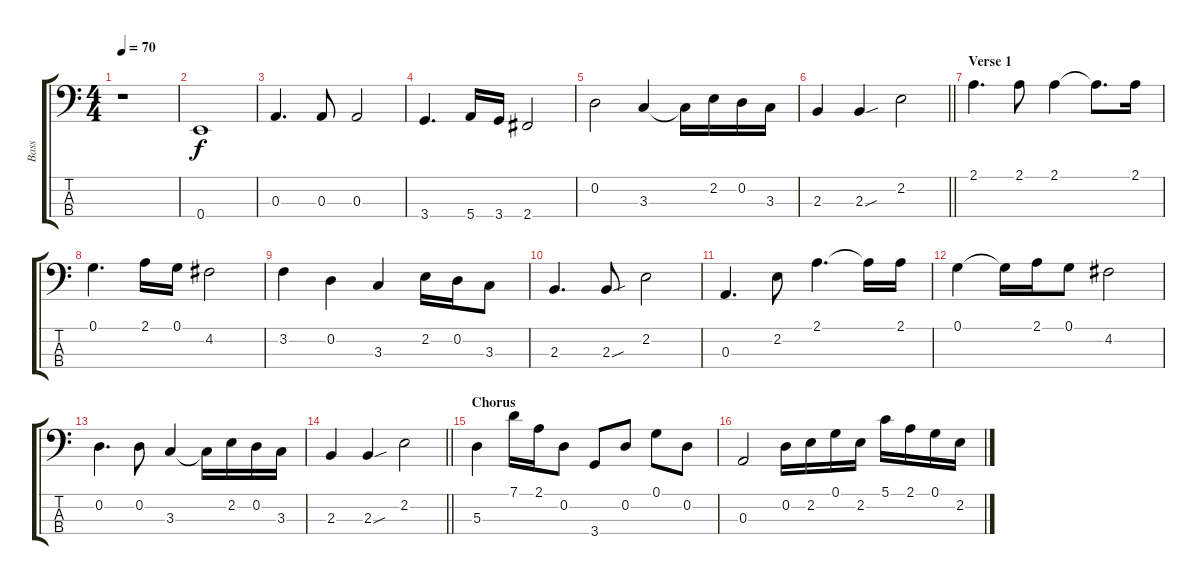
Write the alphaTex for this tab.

\track ("Bass" "Bass") {instrument electricbassfinger}
\staff {score tabs}
\tuning (G2 D2 A1 E1) {hide}
\ts (4 4)
\tempo 70
\clef f4
\ks c
r.1{dy f instrument electricbassfinger} |
0.4.1 |
0.3.4{d} 0.3.8 0.3.2 |
3.4.4{d} 5.4.16 3.4.16 2.4.2 |
0.2.2 3.3.4 3.3{t}.16 2.2.16 0.2.16 3.3.16 |
\barLineRight lightlight
2.3.4 2.3{sou}.4 2.2.2 |
\section ("" "Verse 1")
2.1.4{d} 2.1.8 2.1.4 2.1{t}.8{d} 2.1.16 |
0.1.4{d} 2.1.16 0.1.16 4.2.2 |
3.2.4 0.2.4 3.3.4 2.2.16 0.2.16 3.3.8 |
2.3.4{d} 2.3{sou}.8 2.2.2 |
0.3.4{d} 2.2.8 2.1.4{d} 2.1{t}.16 2.1.16 |
0.1.4 0.1{t}.16 2.1.16 0.1.8 4.2.2 |
0.2.4{d} 0.2.8 3.3.4 3.3{t}.16 2.2.16 0.2.16 3.3.16 |
\barLineRight lightlight
2.3.4 2.3{sou}.4 2.2.2 |
\section ("" "Chorus")
5.3.4 7.1.16 2.1.16 0.2.8 3.4.8 0.2.8 0.1.8 0.2.8 |
0.3.2 0.2.16 2.2.16 0.1.16 2.2.16 5.1.16 2.1.16 0.1.16 2.2.16
